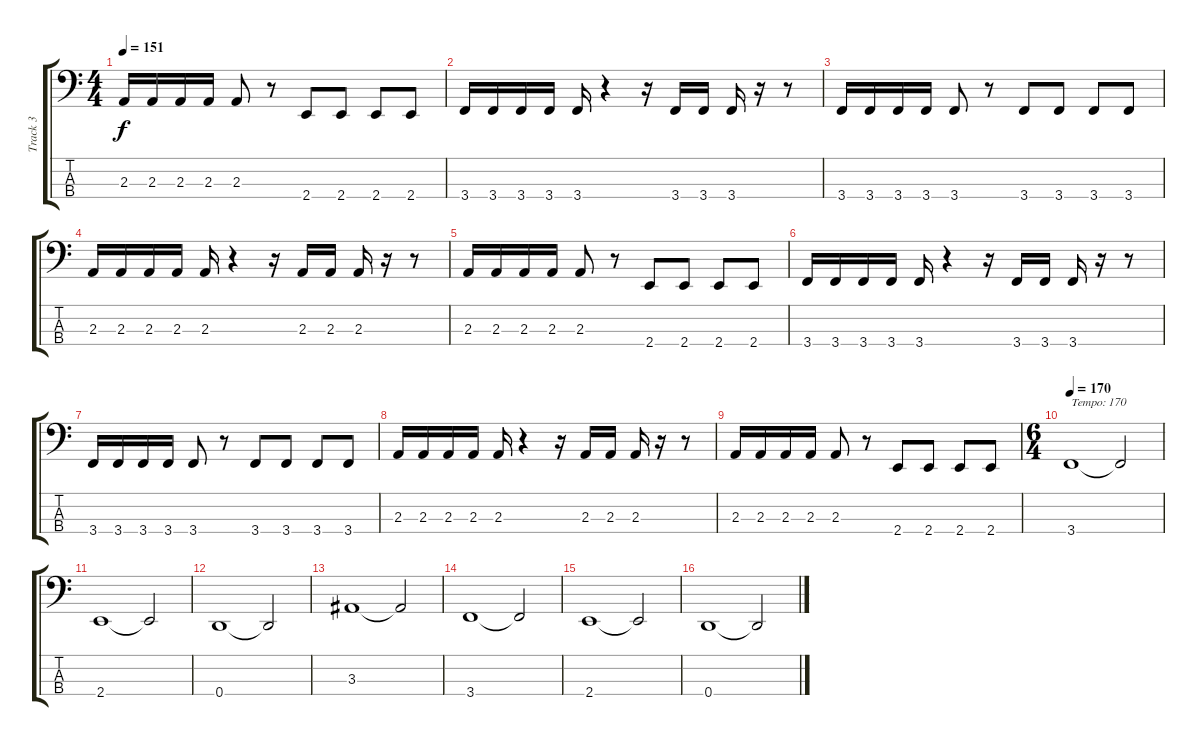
\track ("Track 3" "Track 3") {instrument electricbasspick}
\staff {score tabs}
\tuning (F2 C2 G1 D1) {hide}
\ts (4 4)
\tempo 151
\clef f4
\ks c
2.3.16{dy f} 2.3.16 2.3.16 2.3.16 2.3.8 r.8 2.4.8 2.4.8 2.4.8 2.4.8 |
3.4.16 3.4.16 3.4.16 3.4.16 3.4.16 r.4 r.16 3.4.16 3.4.16 3.4.16 r.16 r.8 |
3.4.16 3.4.16 3.4.16 3.4.16 3.4.8 r.8 3.4.8 3.4.8 3.4.8 3.4.8 |
2.3.16 2.3.16 2.3.16 2.3.16 2.3.16 r.4 r.16 2.3.16 2.3.16 2.3.16 r.16 r.8 |
2.3.16 2.3.16 2.3.16 2.3.16 2.3.8 r.8 2.4.8 2.4.8 2.4.8 2.4.8 |
3.4.16 3.4.16 3.4.16 3.4.16 3.4.16 r.4 r.16 3.4.16 3.4.16 3.4.16 r.16 r.8 |
3.4.16 3.4.16 3.4.16 3.4.16 3.4.8 r.8 3.4.8 3.4.8 3.4.8 3.4.8 |
2.3.16 2.3.16 2.3.16 2.3.16 2.3.16 r.4 r.16 2.3.16 2.3.16 2.3.16 r.16 r.8 |
2.3.16 2.3.16 2.3.16 2.3.16 2.3.8 r.8 2.4.8 2.4.8 2.4.8 2.4.8 |
\ts (6 4)
\tempo 170
3.4.1{txt "Tempo: 170"} 3.4{t}.2 |
2.4.1 2.4{t}.2 |
0.4.1 0.4{t}.2 |
3.3.1 3.3{t}.2 |
3.4.1 3.4{t}.2 |
2.4.1 2.4{t}.2 |
0.4.1 0.4{t}.2
